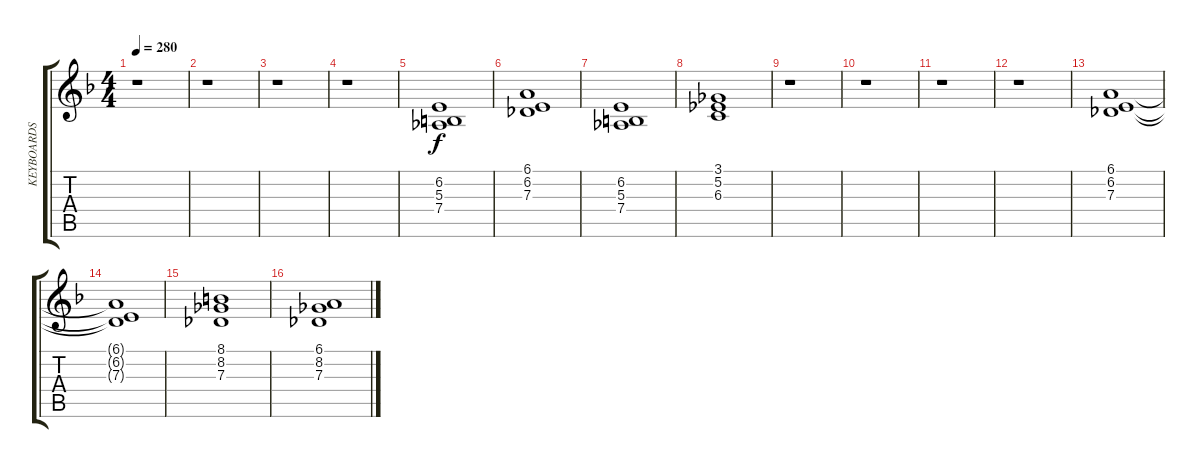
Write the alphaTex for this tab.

\track ("KEYBOARDS" "KEYBOARDS") {instrument synthstrings1 bank 1}
\staff {score tabs}
\tuning (Eb4 Bb3 Gb3 Db3 Ab2 Eb2) {hide}
\ts (4 4)
\tempo 280
\clef g2
\ks dminor
r.1{dy f} |
r.1 |
r.1 |
r.1 |
(6.2 5.3 7.4).1 |
(6.1 6.2 7.3).1 |
(6.2 5.3 7.4).1 |
(3.1 5.2 6.3).1 |
r.1 |
r.1 |
r.1 |
r.1 |
(6.1 6.2 7.3).1 |
(6.1{t} 6.2{t} 7.3{t}).1 |
(8.1 8.2 7.3).1 |
(6.1 8.2 7.3).1
